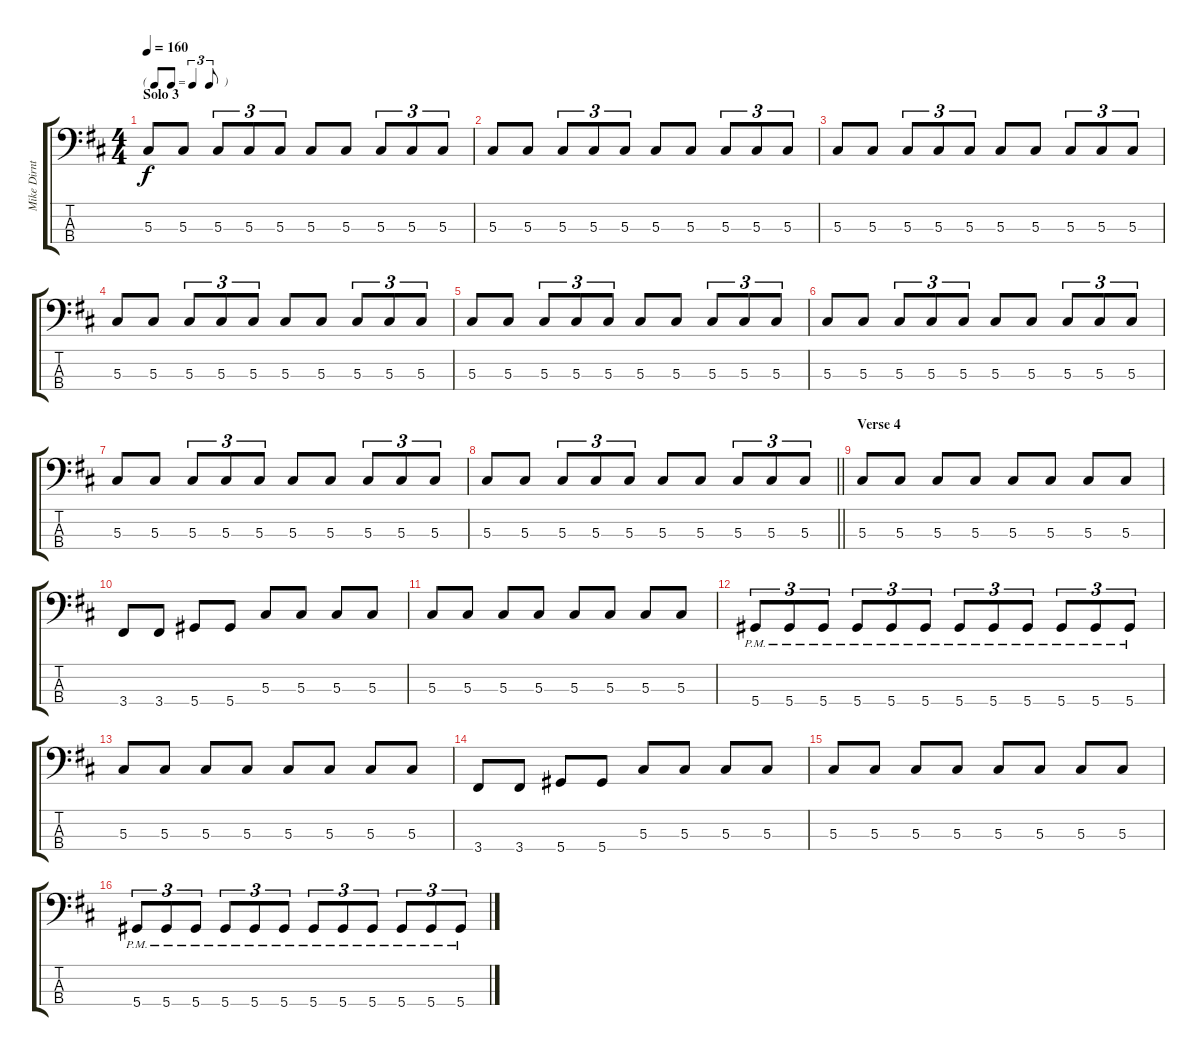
\track ("Mike Dirnt (Bass)" "Mike Dirnt") {instrument electricbassfinger}
\staff {score tabs}
\tuning (Gb2 Db2 Ab1 Eb1) {hide}
\ts (4 4)
\tf triplet8th
\section ("" "Solo 3")
\tempo 160
\clef f4
\ks d
5.3.8{dy f} 5.3.8 5.3.8{tu (3 2)} 5.3.8{tu (3 2)} 5.3.8{tu (3 2)} 5.3.8 5.3.8 5.3.8{tu (3 2)} 5.3.8{tu (3 2)} 5.3.8{tu (3 2)} |
5.3.8 5.3.8 5.3.8{tu (3 2)} 5.3.8{tu (3 2)} 5.3.8{tu (3 2)} 5.3.8 5.3.8 5.3.8{tu (3 2)} 5.3.8{tu (3 2)} 5.3.8{tu (3 2)} |
5.3.8 5.3.8 5.3.8{tu (3 2)} 5.3.8{tu (3 2)} 5.3.8{tu (3 2)} 5.3.8 5.3.8 5.3.8{tu (3 2)} 5.3.8{tu (3 2)} 5.3.8{tu (3 2)} |
5.3.8 5.3.8 5.3.8{tu (3 2)} 5.3.8{tu (3 2)} 5.3.8{tu (3 2)} 5.3.8 5.3.8 5.3.8{tu (3 2)} 5.3.8{tu (3 2)} 5.3.8{tu (3 2)} |
5.3.8 5.3.8 5.3.8{tu (3 2)} 5.3.8{tu (3 2)} 5.3.8{tu (3 2)} 5.3.8 5.3.8 5.3.8{tu (3 2)} 5.3.8{tu (3 2)} 5.3.8{tu (3 2)} |
5.3.8 5.3.8 5.3.8{tu (3 2)} 5.3.8{tu (3 2)} 5.3.8{tu (3 2)} 5.3.8 5.3.8 5.3.8{tu (3 2)} 5.3.8{tu (3 2)} 5.3.8{tu (3 2)} |
5.3.8 5.3.8 5.3.8{tu (3 2)} 5.3.8{tu (3 2)} 5.3.8{tu (3 2)} 5.3.8 5.3.8 5.3.8{tu (3 2)} 5.3.8{tu (3 2)} 5.3.8{tu (3 2)} |
\barLineRight lightlight
5.3.8 5.3.8 5.3.8{tu (3 2)} 5.3.8{tu (3 2)} 5.3.8{tu (3 2)} 5.3.8 5.3.8 5.3.8{tu (3 2)} 5.3.8{tu (3 2)} 5.3.8{tu (3 2)} |
\section ("" "Verse 4")
5.3.8 5.3.8 5.3.8 5.3.8 5.3.8 5.3.8 5.3.8 5.3.8 |
3.4.8 3.4.8 5.4.8 5.4.8 5.3.8 5.3.8 5.3.8 5.3.8 |
5.3.8 5.3.8 5.3.8 5.3.8 5.3.8 5.3.8 5.3.8 5.3.8 |
5.4{pm}.8{tu (3 2)} 5.4{pm}.8{tu (3 2)} 5.4{pm}.8{tu (3 2)} 5.4{pm}.8{tu (3 2)} 5.4{pm}.8{tu (3 2)} 5.4{pm}.8{tu (3 2)} 5.4{pm}.8{tu (3 2)} 5.4{pm}.8{tu (3 2)} 5.4{pm}.8{tu (3 2)} 5.4{pm}.8{tu (3 2)} 5.4{pm}.8{tu (3 2)} 5.4{pm}.8{tu (3 2)} |
5.3.8 5.3.8 5.3.8 5.3.8 5.3.8 5.3.8 5.3.8 5.3.8 |
3.4.8 3.4.8 5.4.8 5.4.8 5.3.8 5.3.8 5.3.8 5.3.8 |
5.3.8 5.3.8 5.3.8 5.3.8 5.3.8 5.3.8 5.3.8 5.3.8 |
5.4{pm}.8{tu (3 2)} 5.4{pm}.8{tu (3 2)} 5.4{pm}.8{tu (3 2)} 5.4{pm}.8{tu (3 2)} 5.4{pm}.8{tu (3 2)} 5.4{pm}.8{tu (3 2)} 5.4{pm}.8{tu (3 2)} 5.4{pm}.8{tu (3 2)} 5.4{pm}.8{tu (3 2)} 5.4{pm}.8{tu (3 2)} 5.4{pm}.8{tu (3 2)} 5.4{pm}.8{tu (3 2)}
